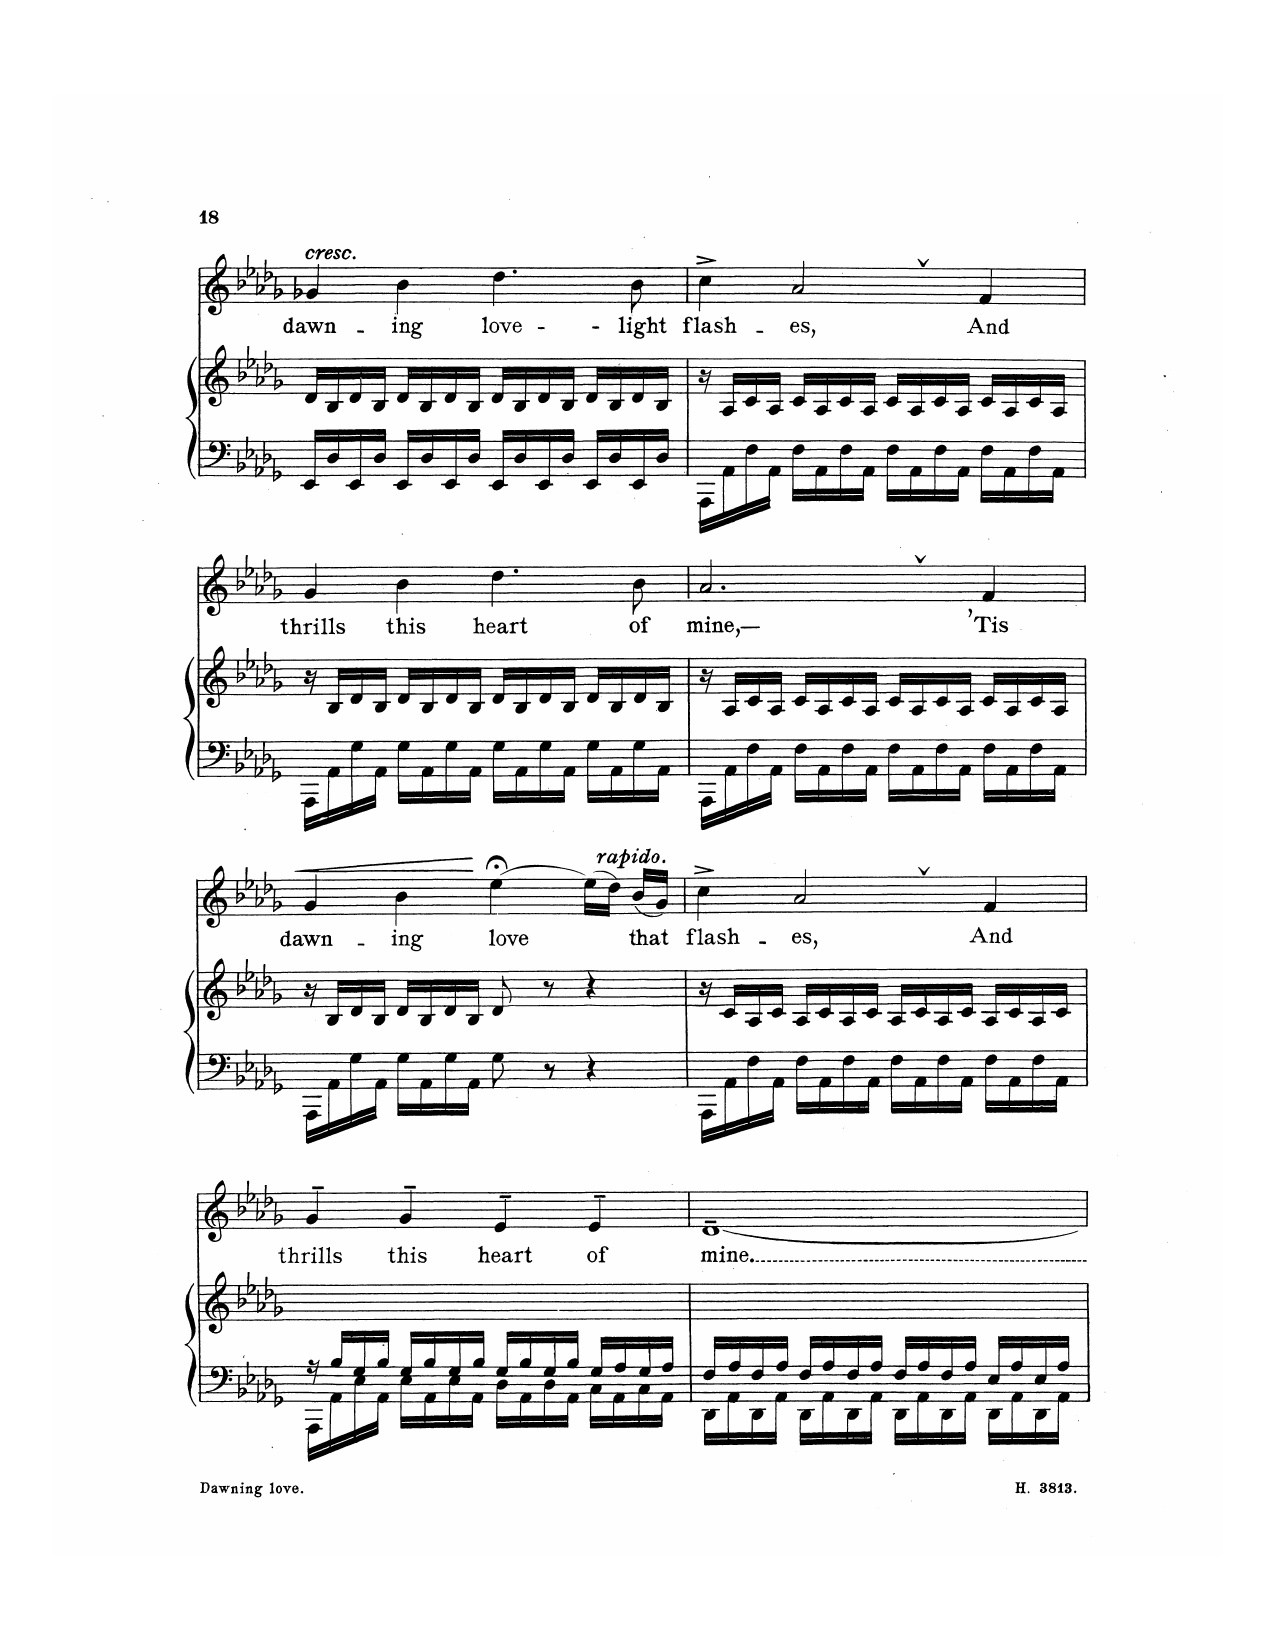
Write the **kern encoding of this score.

**kern	**kern	**kern	**text	**dynam	**kern
*part3	*part3	*part2	*part2	*part2	*part1
*staff4	*staff3	*staff2	*staff2	*staff2	*staff1
*I"Piano	*	*I"Baritone	*	*	*I"Voice
*I'Pno	*	*	*	*	*
*clefF4	*clefG2	*clefGv2	*	*	*clefG2
*k[b-e-a-d-g-]	*k[b-e-a-d-g-]	*k[b-e-a-d-g-]	*	*	*k[b-e-a-d-g-]
*M4/4	*M4/4	*M4/4	*	*	*M4/4
*met(c)	*met(c)	*met(c)	*	*	*met(c)
=16	=16	=16	=16	=16	=16
!	!	!LO:TX:a:i:t=cresc.	!	!	!
16EE-/LL	16d-/LL	4G-X/	dawn-	.	1r
16D-/	16B-/	.	.	.	.
16EE-/	16d-/	.	.	.	.
16D-/JJ	16B-/JJ	.	.	.	.
16EE-/LL	16d-/LL	4B-\	-ing	.	.
16D-/	16B-/	.	.	.	.
16EE-/	16d-/	.	.	.	.
16D-/JJ	16B-/JJ	.	.	.	.
16EE-/LL	16d-/LL	4.d-\	love-	.	.
16D-/	16B-/	.	.	.	.
16EE-/	16d-/	.	.	.	.
16D-/JJ	16B-/JJ	.	.	.	.
16EE-/LL	16d-/LL	.	.	.	.
16D-/	16B-/	.	.	.	.
16EE-/	16d-/	8B-\	-light	.	.
16D-/JJ	16B-/JJ	.	.	.	.
=17	=17	=17	=17	=17	=17
16AAA-\LL	16r	4c^\	flash-	.	1r
16AA-\	16A-/LL	.	.	.	.
16F\	16c/	.	.	.	.
16AA-\JJ	16A-/JJ	.	.	.	.
16F\LL	16c/LL	2A-,/	-es,	.	.
16AA-\	16A-/	.	.	.	.
16F\	16c/	.	.	.	.
16AA-\JJ	16A-/JJ	.	.	.	.
16F\LL	16c/LL	.	.	.	.
16AA-\	16A-/	.	.	.	.
16F\	16c/	.	.	.	.
16AA-\JJ	16A-/JJ	.	.	.	.
16F\LL	16c/LL	4F/	And	.	.
16AA-\	16A-/	.	.	.	.
16F\	16c/	.	.	.	.
16AA-\JJ	16A-/JJ	.	.	.	.
=18	=18	=18	=18	=18	=18
16AAA-\LL	16r	4G-/	thrills	.	1r
16AA-\	16B-/LL	.	.	.	.
16G-\	16d-/	.	.	.	.
16AA-\JJ	16B-/JJ	.	.	.	.
16G-\LL	16d-/LL	4B-\	this	.	.
16AA-\	16B-/	.	.	.	.
16G-\	16d-/	.	.	.	.
16AA-\JJ	16B-/JJ	.	.	.	.
16G-\LL	16d-/LL	4.d-\	heart	.	.
16AA-\	16B-/	.	.	.	.
16G-\	16d-/	.	.	.	.
16AA-\JJ	16B-/JJ	.	.	.	.
16G-\LL	16d-/LL	.	.	.	.
16AA-\	16B-/	.	.	.	.
16G-\	16d-/	8B-\	of	.	.
16AA-\JJ	16B-/JJ	.	.	.	.
=19	=19	=19	=19	=19	=19
16AAA-\LL	16r	2.A-,/	mine,__	.	1r
16AA-\	16A-/LL	.	.	.	.
16F\	16c/	.	.	.	.
16AA-\JJ	16A-/JJ	.	.	.	.
16F\LL	16c/LL	.	.	.	.
16AA-\	16A-/	.	.	.	.
16F\	16c/	.	.	.	.
16AA-\JJ	16A-/JJ	.	.	.	.
16F\LL	16c/LL	.	.	.	.
16AA-\	16A-/	.	.	.	.
16F\	16c/	.	.	.	.
16AA-\JJ	16A-/JJ	.	.	.	.
16F\LL	16c/LL	4F/	’Tis	.	.
16AA-\	16A-/	.	.	.	.
16F\	16c/	.	.	.	.
16AA-\JJ	16A-/JJ	.	.	.	.
=20	=20	=20	=20	=20	=20
!	!	!	!	!LO:HP:b	!
16AAA-\LL	16r	4G-/	dawn-	<	1r
16AA-\	16B-/LL	.	.	.	.
16G-\	16d-/	.	.	.	.
16AA-\JJ	16B-/JJ	.	.	.	.
16G-\LL	16d-/LL	4B-\	-ing	.	.
16AA-\	16B-/	.	.	.	.
16G-\	16d-/	.	.	.	.
16AA-\JJ	16B-/JJ	.	.	.	.
8G-\	8d-/	[4e-;<\	love	[	.
8r	8r	.	.	.	.
4r	4r	(16e-\LL]	.	.	.
!	!	!LO:TX:i:t=rapido	!	!	!
.	.	16d-\JJ)	.	.	.
.	.	(16B-/LL	that	.	.
.	.	16G-/JJ)	.	.	.
=21	=21	=21	=21	=21	=21
16AAA-\LL	16r	4c^\	flash-	.	1r
16AA-\	16c/LL	.	.	.	.
16F\	16A-/	.	.	.	.
16AA-\JJ	16c/JJ	.	.	.	.
16F\LL	16A-/LL	2A-,/	-es,	.	.
16AA-\	16c/	.	.	.	.
16F\	16A-/	.	.	.	.
16AA-\JJ	16c/JJ	.	.	.	.
16F\LL	16A-/LL	.	.	.	.
16AA-\	16c/	.	.	.	.
16F\	16A-/	.	.	.	.
16AA-\JJ	16c/JJ	.	.	.	.
16F\LL	16A-/LL	4F/	And	.	.
16AA-\	16c/	.	.	.	.
16F\	16A-/	.	.	.	.
16AA-\JJ	16c/JJ	.	.	.	.
=22	=22	=22	=22	=22	=22
*^	*	*	*	*	*
16ryy	16AAA-\LL	16r	4G-~>/	thrills	.	1r
16B-/LL	16AA-\	2...ryy	.	.	.	.
16G-/	16E-\	.	.	.	.	.
16B-/JJ	16AA-\JJ	.	.	.	.	.
16G-/LL	16E-\LL	.	4G-~>/	this	.	.
16B-/	16AA-\	.	.	.	.	.
16G-/	16E-\	.	.	.	.	.
16B-/JJ	16AA-\JJ	.	.	.	.	.
16G-/LL	16D-\LL	.	4E-~>/	heart	.	.
16B-/	16AA-\	.	.	.	.	.
16G-/	16D-\	.	.	.	.	.
16B-/JJ	16AA-\JJ	.	.	.	.	.
16G-/LL	16C\LL	.	4E-~>/	of	.	.
16A-/	16AA-\	.	.	.	.	.
16G-/	16C\	.	.	.	.	.
16A-/JJ	16AA-\JJ	.	.	.	.	.
=23	=23	=23	=23	=23	=23	=23
16F/LL	16DD-\LL	1ryy	[1D-~>	mine	.	1r
16A-/	16AA-\	.	.	.	.	.
16F/	16DD-\	.	.	.	.	.
16A-/JJ	16AA-\JJ	.	.	.	.	.
16F/LL	16DD-\LL	.	.	.	.	.
16A-/	16AA-\	.	.	.	.	.
16F/	16DD-\	.	.	.	.	.
16A-/JJ	16AA-\JJ	.	.	.	.	.
16F/LL	16DD-\LL	.	.	.	.	.
16A-/	16AA-\	.	.	.	.	.
16F/	16DD-\	.	.	.	.	.
16A-/JJ	16AA-\JJ	.	.	.	.	.
16E-/LL	16DD-\LL	.	.	.	.	.
16A-/	16AA-\	.	.	.	.	.
16E-/	16DD-\	.	.	.	.	.
16A-/JJ	16AA-\JJ	.	.	.	.	.
*v	*v	*	*	*	*	*
=	=	=	=	=	=
*-	*-	*-	*-	*-	*-
